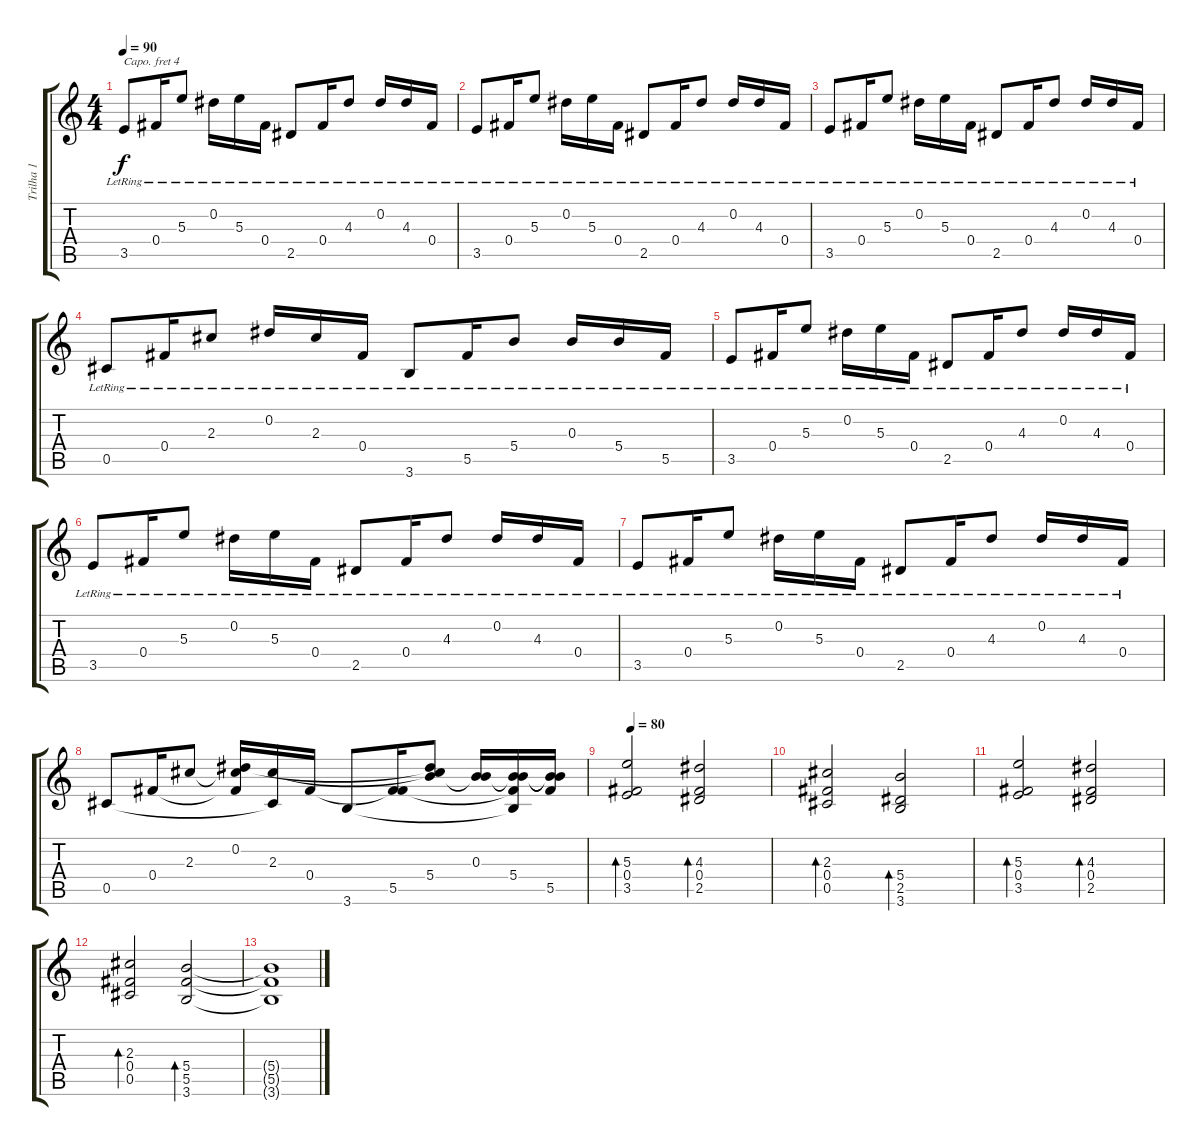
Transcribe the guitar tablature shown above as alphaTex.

\track ("Trilha 1" "Trilha 1") {instrument acousticguitarsteel}
\staff {score tabs}
\capo 4
\tuning (E4 B3 G3 D3 A2 E2) {hide}
\ts (4 4)
\tempo 90
\clef g2
\ks c
3.5{lr}.8{dy f volume 13 instrument overdrivenguitar} 0.4{lr}.16 5.3{lr}.8 0.2{lr}.16 5.3{lr}.16 0.4{lr}.16 2.5{lr}.8 0.4{lr}.16 4.3{lr}.8 0.2{lr}.16 4.3{lr}.16 0.4{lr}.16 |
3.5{lr}.8 0.4{lr}.16 5.3{lr}.8 0.2{lr}.16 5.3{lr}.16 0.4{lr}.16 2.5{lr}.8 0.4{lr}.16 4.3{lr}.8 0.2{lr}.16 4.3{lr}.16 0.4{lr}.16 |
3.5{lr}.8 0.4{lr}.16 5.3{lr}.8 0.2{lr}.16 5.3{lr}.16 0.4{lr}.16 2.5{lr}.8 0.4{lr}.16 4.3{lr}.8 0.2{lr}.16 4.3{lr}.16 0.4{lr}.16 |
0.5{lr}.8 0.4{lr}.16 2.3{lr}.8 0.2{lr}.16 2.3{lr}.16 0.4{lr}.16 3.6{lr}.8 5.5{lr}.16 5.4{lr}.8 0.3{lr}.16 5.4{lr}.16 5.5{lr}.16 |
3.5{lr}.8{volume 13 instrument overdrivenguitar} 0.4{lr}.16 5.3{lr}.8 0.2{lr}.16 5.3{lr}.16 0.4{lr}.16 2.5{lr}.8 0.4{lr}.16 4.3{lr}.8 0.2{lr}.16 4.3{lr}.16 0.4{lr}.16 |
3.5{lr}.8 0.4{lr}.16 5.3{lr}.8 0.2{lr}.16 5.3{lr}.16 0.4{lr}.16 2.5{lr}.8 0.4{lr}.16 4.3{lr}.8 0.2{lr}.16 4.3{lr}.16 0.4{lr}.16 |
3.5{lr}.8 0.4{lr}.16 5.3{lr}.8 0.2{lr}.16 5.3{lr}.16 0.4{lr}.16 2.5{lr}.8 0.4{lr}.16 4.3{lr}.8 0.2{lr}.16 4.3{lr}.16 0.4{lr}.16 |
0.5.8 0.4.16 2.3.8 (0.2 2.3{t} 0.4{t}).16 (2.3 0.5{t}).16 0.4.16 3.6.8 (0.4{t} 5.5).16 (0.2{t} 2.3{t} 5.4).8 (0.3 5.4{t}).16 (0.3{t} 5.4 5.5{t} 3.6{t}).16 (0.3{t} 5.4{t} 5.5).16 |
\tempo 80
(5.3 0.4 3.5).2{bd 120 volume 12 instrument overdrivenguitar} (4.3 0.4 2.5).2{bd 120} |
(2.3 0.4 0.5).2{bd 120} (5.4 2.5 3.6).2{bd 120} |
(5.3 0.4 3.5).2{bd 120} (4.3 0.4 2.5).2{bd 120} |
(2.3 0.4 0.5).2{bd 120} (5.4 5.5 3.6).2{bd 120 instrument acousticguitarsteel} |
(5.4{t} 5.5{t} 3.6{t}).1
